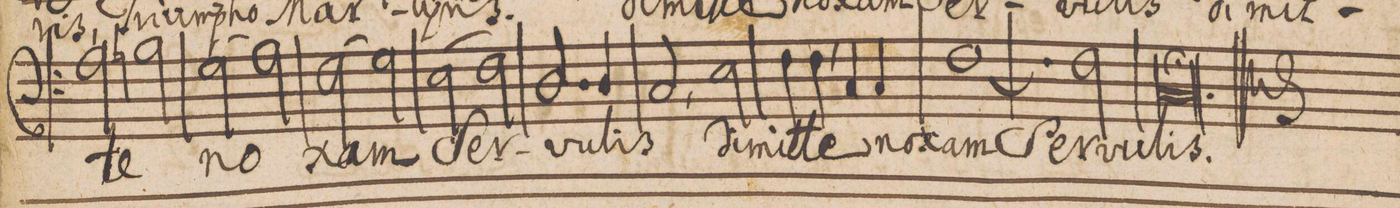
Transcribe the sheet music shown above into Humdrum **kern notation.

**kern	**text	**dynam
*I"Baſso.	*	*
*clefF4	*	*
*k[]	*	*
*met(C|)	*	*
*M2/2	*	*
2A\	-te	.
2Bn\	.	.
=172	=172	=172
(2G\	no-	.
2A\)	.	.
=173	=173	=173
(2F\	-xam	.
2G\)	.	.
=174	=174	=174
(2E\	Ser-	.
2F\)	.	.
=175	=175	=175
2.D/	.	.
4D/	-vu-	.
=176	=176	=176
2C/,<	-lis	.
2E\	di-	.
=177	=177	=177
4F\	-mit-	.
4F\,<	-te	.
4C/	no-	.
4C/	-xam	.
=178	=178	=178
[<1F\	Ser-	.
=179	=179	=179
2F\]	.	.
2F\	-vu-	.
=180	=180	=180
0.C/;	-lis.	.
==	==	==
*-	*-	*-
